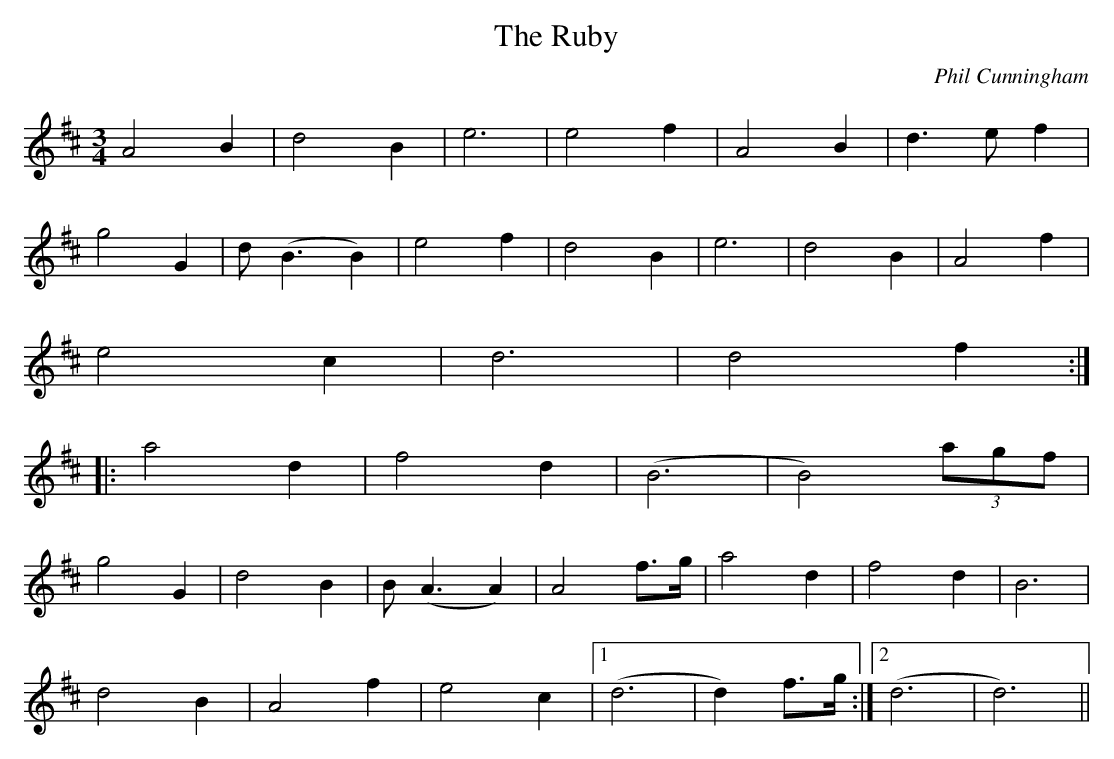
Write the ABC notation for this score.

X:1
T:The Ruby
C:Phil Cunningham
M:3/4
L:1/4
K:D
A2 B | d2  B | e3  | e2 f | A2 B | d3/ e/ f |
g2 G | d/ (B3/ B) | e2 f | d2 B | e3 | d2 B | A2 f |
e2c | d3 | d2 f :|
|: a2 d | f2 d | (B3 | B2) (3a/g/f/ |
g2 G | d2 B | B/ (A3/ A) | A2 f3/4g/4| a2 d | f2 d | B3 |
d2 B | A2 f | e2 c |1 (d3| d) f3/4g/4 :|2(d3 | d3) ||
